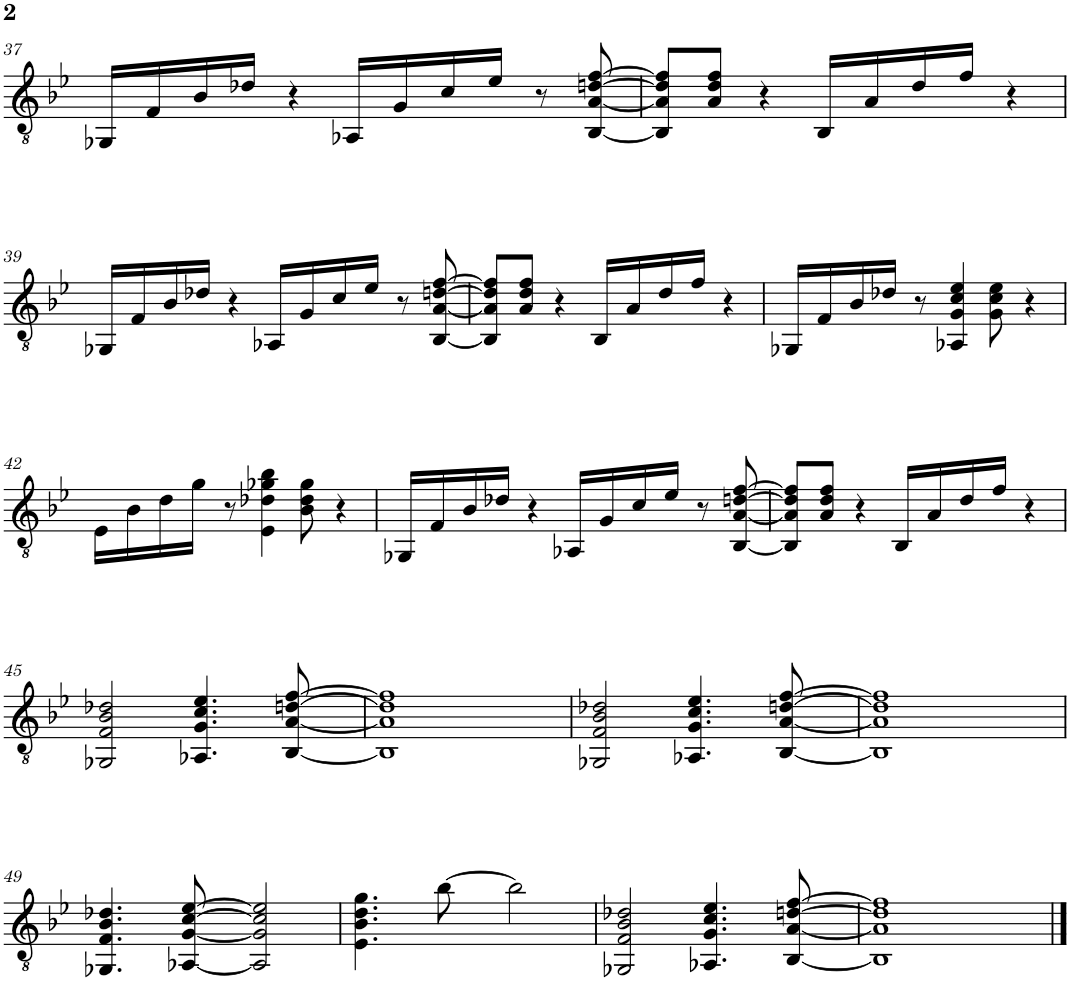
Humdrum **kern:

**kern
*part1
*staff1
*I"어쿠스틱 기타
!!LO:PB:g=z
*clefGv2
*k[b-e-]
*M4/4
=37
16GG-X/LL
16F/
16B-/
16d-X/JJ
4r
16AA-X/LL
16G/
16c/
16e-/JJ
8r
[8BB-/ [8A/ [8dn/ [8f/
=38
8BB-/] 8A/] 8d/] 8f/]L
8A/ 8d/ 8f/J
4r
16BB-/LL
16A/
16d/
16f/JJ
4r
!!LO:LB:g=z
=39
16GG-X/LL
16F/
16B-/
16d-X/JJ
4r
16AA-X/LL
16G/
16c/
16e-/JJ
8r
[8BB-/ [8A/ [8dn/ [8f/
=40
8BB-/] 8A/] 8d/] 8f/]L
8A/ 8d/ 8f/J
4r
16BB-/LL
16A/
16d/
16f/JJ
4r
=41
16GG-X/LL
16F/
16B-/
16d-X/JJ
8r
4AA-X/ 4G/ 4c/ 4e-/
8G\ 8c\ 8e-\
4r
!!LO:LB:g=z
=42
16E-\LL
16B-\
16d\
16g\JJ
8r
4E-\ 4d-X\ 4g-X\ 4b-\
8B-\ 8d-\ 8g-\
4r
=43
16GG-X/LL
16F/
16B-/
16d-X/JJ
4r
16AA-X/LL
16G/
16c/
16e-/JJ
8r
[8BB-/ [8A/ [8dn/ [8f/
=44
8BB-/] 8A/] 8d/] 8f/]L
8A/ 8d/ 8f/J
4r
16BB-/LL
16A/
16d/
16f/JJ
4r
!!LO:LB:g=z
=45
2GG-X/ 2F/ 2B-/ 2d-X/
4.AA-X/ 4.G/ 4.c/ 4.e-/
[8BB-/ [8A/ [8dn/ [8f/
=46
1BB-] 1A] 1d] 1f]
=47
2GG-X/ 2F/ 2B-/ 2d-X/
4.AA-X/ 4.G/ 4.c/ 4.e-/
[8BB-/ [8A/ [8dn/ [8f/
=48
1BB-] 1A] 1d] 1f]
!!LO:LB:g=z
=49
4.GG-X/ 4.F/ 4.B-/ 4.d-X/
[8AA-X/ [8G/ [8c/ [8e-/
2AA-/] 2G/] 2c/] 2e-/]
=50
4.E-\ 4.B-\ 4.d\ 4.g\
[8b-\
2b-\]
=51
2GG-X/ 2F/ 2B-/ 2d-X/
4.AA-X/ 4.G/ 4.c/ 4.e-/
[8BB-/ [8A/ [8dn/ [8f/
=52
1BB-] 1A] 1d] 1f]
==
*-
